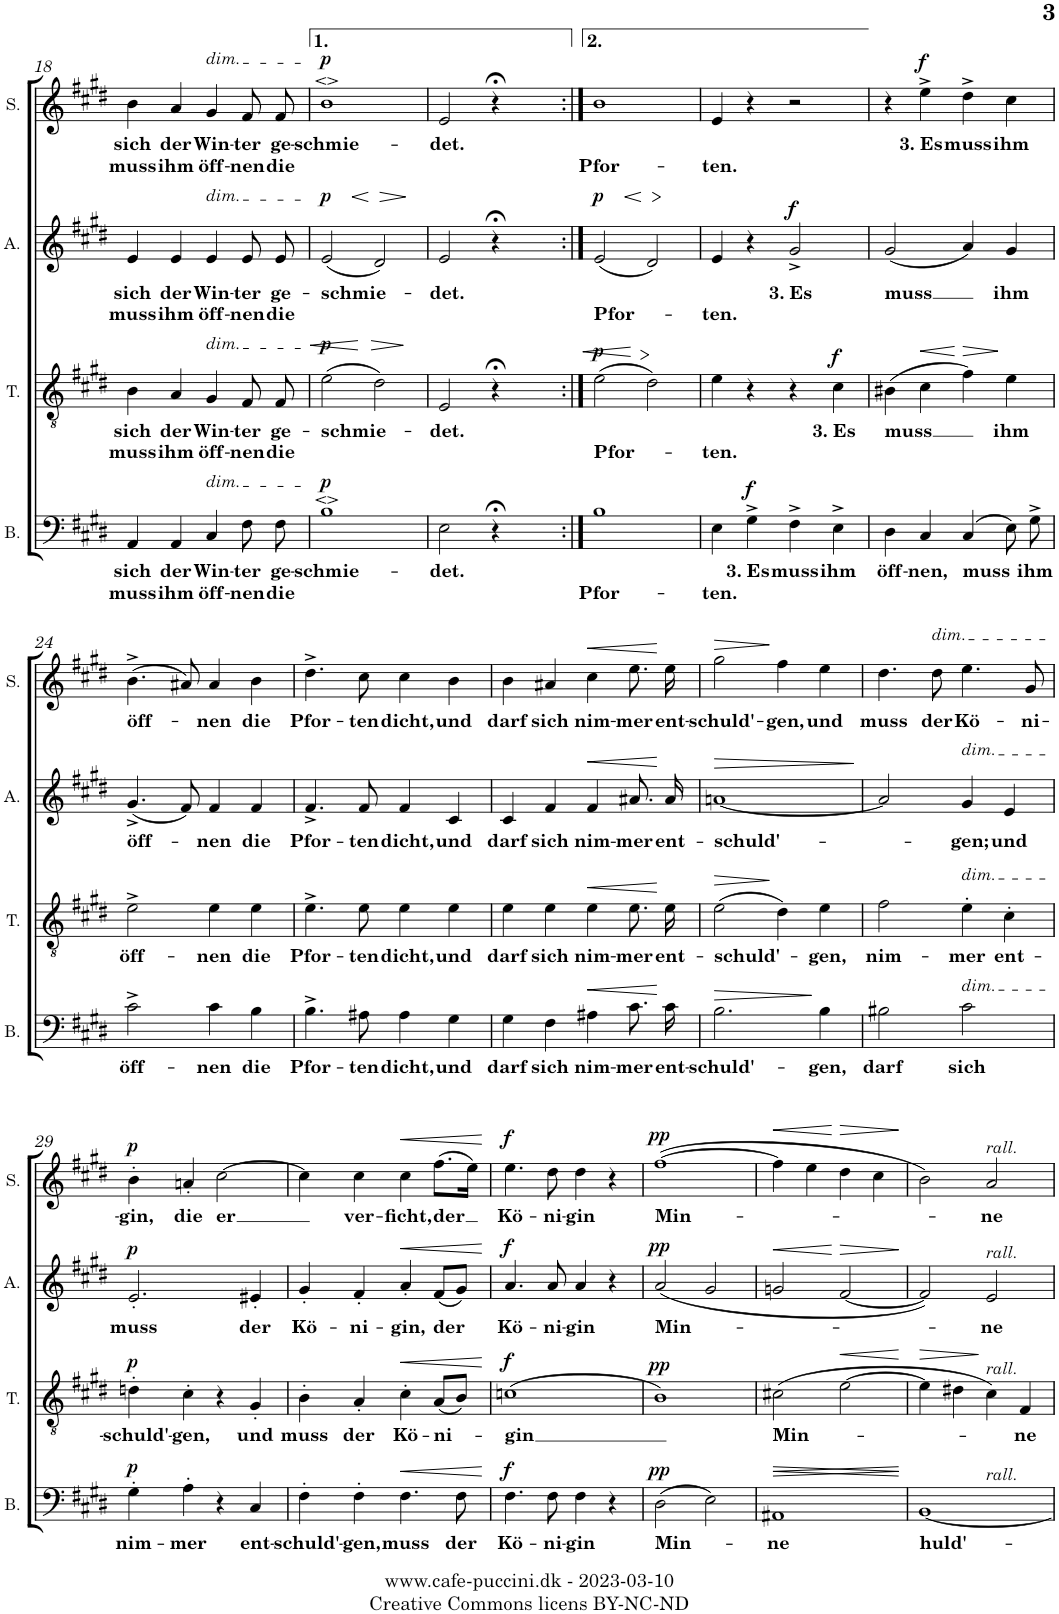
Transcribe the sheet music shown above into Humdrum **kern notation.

**kern	**text	**text	**dynam	**kern	**text	**text	**dynam	**kern	**text	**text	**dynam	**kern	**text	**text	**dynam
*part4	*part4	*part4	*part4	*part3	*part3	*part3	*part3	*part2	*part2	*part2	*part2	*part1	*part1	*part1	*part1
*staff4	*staff4	*staff4	*staff4	*staff3	*staff3	*staff3	*staff3	*staff2	*staff2	*staff2	*staff2	*staff1	*staff1	*staff1	*staff1
*I"Bass	*	*	*	*I"Tenor	*	*	*	*I"Alto	*	*	*	*I"Soprano	*	*	*
*I'B.	*	*	*	*I'T.	*	*	*	*I'A.	*	*	*	*I'S.	*	*	*
!!LO:PB:g=z
*clefF4	*	*	*	*clefGv2	*	*	*	*clefG2	*	*	*	*clefG2	*	*	*
*k[f#c#g#d#]	*	*	*	*k[f#c#g#d#]	*	*	*	*k[f#c#g#d#]	*	*	*	*k[f#c#g#d#]	*	*	*
*M4/4	*	*	*	*M4/4	*	*	*	*M4/4	*	*	*	*M4/4	*	*	*
*met(c)	*	*	*	*met(c)	*	*	*	*met(c)	*	*	*	*met(c)	*	*	*
=18	=18	=18	=18	=18	=18	=18	=18	=18	=18	=18	=18	=18	=18	=18	=18
!	!LO:LY:b	!LO:LY:b	!	!	!LO:LY:b	!LO:LY:b	!	!	!LO:LY:b	!LO:LY:b	!	!	!LO:LY:b	!LO:LY:b	!
4AA/	sich	muss	.	4B\	sich	muss	.	4e/	sich	muss	.	4b\	sich	muss	.
!	!LO:LY:b	!LO:LY:b	!	!	!LO:LY:b	!LO:LY:b	!	!	!LO:LY:b	!LO:LY:b	!	!	!LO:LY:b	!LO:LY:b	!
4AA/	der	ihm	.	4A/	der	ihm	.	4e/	der	ihm	.	4a/	der	ihm	.
!	!	!	!	!	!	!	!	!	!	!	!	!LO:TX:a:i:t=dim.	!	!	!
!	!	!	!	!	!	!	!	!LO:TX:a:i:t=dim.	!	!	!	!	!	!	!
!	!	!	!	!LO:TX:a:i:t=dim.	!	!	!	!	!	!	!	!	!	!	!
!LO:TX:a:i:t=dim.	!	!	!	!	!	!	!	!	!	!	!	!	!	!	!
!	!LO:LY:b	!LO:LY:b	!	!	!LO:LY:b	!LO:LY:b	!	!	!LO:LY:b	!LO:LY:b	!	!	!LO:LY:b	!LO:LY:b	!
4C#/	Win-	öff-	.	4G#/	Win-	öff-	.	4e/	Win-	öff-	.	4g#/	Win-	öff-	.
!	!LO:LY:b	!LO:LY:b	!	!	!LO:LY:b	!LO:LY:b	!	!	!LO:LY:b	!LO:LY:b	!	!	!LO:LY:b	!LO:LY:b	!
8F#\L	-ter	-nen	.	8F#/	-ter	-nen	.	8e/	-ter	-nen	.	8f#/	-ter	-nen	.
!	!LO:LY:b	!LO:LY:b	!	!	!LO:LY:b	!LO:LY:b	!	!	!LO:LY:b	!LO:LY:b	!	!	!LO:LY:b	!LO:LY:b	!
8F#\J	ge-	die	.	8F#/	ge-	die	.	8e/	ge-	die	.	8f#/	ge-	die	.
=19	=19	=19	=19	=19	=19	=19	=19	=19	=19	=19	=19	=19	=19	=19	=19
!	!LO:LY:b	!	!LO:DY:a	!	!LO:LY:b	!	!LO:HP:b	!	!LO:LY:b	!	!LO:HP:b	!	!LO:LY:b	!	!
!	!	!	!	!	!	!	!LO:DY:n=1:a	!	!	!	!LO:DY:n=1:a	!	!	!	!LO:DY:a
1B	-schmie-	.	p	(2e\	-schmie-	.	< p	(2e/	-schmie-	.	< p	1b	-schmie-	.	p
!	!	!	!	!	!	!	!LO:HP:n=1:b	!	!	!	!LO:HP:n=1:b	!	!	!	!
.	.	.	.	2d#\)	.	.	[ >	2d#/)	.	.	[ >	.	.	.	.
.	.	.	.	.	.	.	]	.	.	.	]	.	.	.	.
=20	=20	=20	=20	=20	=20	=20	=20	=20	=20	=20	=20	=20	=20	=20	=20
!	!LO:LY:b	!	!	!	!LO:LY:b	!	!	!	!LO:LY:b	!	!	!	!LO:LY:b	!	!
2E\	-det.	.	.	2E/	-det.	.	.	2e/	-det.	.	.	2e/	-det.	.	.
4r;<	.	.	.	4r;<	.	.	.	4r;<	.	.	.	4r;<	.	.	.
4ryy	.	.	.	4ryy	.	.	.	4ryy	.	.	.	4ryy	.	.	.
=21:|!	=21:|!	=21:|!	=21:|!	=21:|!	=21:|!	=21:|!	=21:|!	=21:|!	=21:|!	=21:|!	=21:|!	=21:|!	=21:|!	=21:|!	=21:|!
!	!	!LO:LY:b	!	!	!	!LO:LY:b	!LO:HP:b	!	!	!	!	!	!	!	!
!	!	!	!	!	!	!	!LO:HP:n=1:b	!	!	!LO:LY:b	!LO:HP:b	!	!	!	!
!	!	!	!	!	!	!	!LO:DY:n=1:a	!	!	!	!LO:HP:n=1:b	!	!	!LO:LY:b	!
!	!	!	!	!	!	!	!	!	!	!	!LO:DY:n=1:a	!	!	!	!
1B	.	Pfor-	.	(2e\	.	Pfor-	< > p	(2e/	.	Pfor-	< > p	1b	.	Pfor-	.
.	.	.	.	2d#\)	.	.	[	2d#/)	.	.	[	.	.	.	.
.	.	.	.	.	.	.	]	.	.	.	]	.	.	.	.
=22	=22	=22	=22	=22	=22	=22	=22	=22	=22	=22	=22	=22	=22	=22	=22
!	!	!LO:LY:b	!	!	!	!LO:LY:b	!	!	!	!LO:LY:b	!	!	!	!LO:LY:b	!
4E\	.	-ten.	.	4e\	.	-ten.	.	4e/	.	-ten.	.	4e/	.	-ten.	.
!	!LO:LY:b	!	!LO:DY:a	!	!	!	!	!	!	!	!	!	!	!	!
4G#^\	3. Es	.	f	4r	.	.	.	4r	.	.	.	4r	.	.	.
!	!LO:LY:b	!	!	!	!	!	!	!	!LO:LY:b	!	!LO:DY:a	!	!	!	!
4F#^\	muss	.	.	4r	.	.	.	2g#^/	3. Es	.	f	2r	.	.	.
!	!LO:LY:b	!	!	!	!LO:LY:b	!	!LO:DY:a	!	!	!	!	!	!	!	!
4E^\	ihm	.	.	4c#\	3. Es	.	f	.	.	.	.	.	.	.	.
=23	=23	=23	=23	=23	=23	=23	=23	=23	=23	=23	=23	=23	=23	=23	=23
!	!LO:LY:b	!	!	!	!LO:LY:b	!	!	!	!LO:LY:b	!	!	!	!	!	!
4D#\	öff-	.	.	(4B#X\	muss	.	.	(2g#/	muss	.	.	4r	.	.	.
!	!LO:LY:b	!	!	!	!	!	!LO:HP:b	!	!	!	!	!	!LO:LY:b	!	!LO:DY:a
4C#/	-nen,	.	.	4c#\	.	.	<	.	.	.	.	4ee^\	3. Es	.	f
!	!LO:LY:b	!	!	!	!	!	!LO:HP:n=1:b	!	!	!	!	!	!LO:LY:b	!	!
(4C#/	muss	.	.	4f#\)	.	.	[ >	4a/)	.	.	.	4dd#^\	muss	.	.
!	!	!	!	!	!LO:LY:b	!	!	!	!LO:LY:b	!	!	!	!LO:LY:b	!	!
8E\L)	.	.	.	4e\	ihm	.	]	4g#/	ihm	.	.	4cc#\	ihm	.	.
!	!LO:LY:b	!	!	!	!	!	!	!	!	!	!	!	!	!	!
8G#^\J	ihm	.	.	.	.	.	.	.	.	.	.	.	.	.	.
!!LO:LB:g=z
=24	=24	=24	=24	=24	=24	=24	=24	=24	=24	=24	=24	=24	=24	=24	=24
!	!LO:LY:b	!	!	!	!LO:LY:b	!	!	!	!LO:LY:b	!	!	!	!LO:LY:b	!	!
2c#^\	öff-	.	.	2e^\	öff-	.	.	(4.g#^/	öff-	.	.	(4.b^\	öff-	.	.
.	.	.	.	.	.	.	.	8f#/)	.	.	.	8a#X/)	.	.	.
!	!LO:LY:b	!	!	!	!LO:LY:b	!	!	!	!LO:LY:b	!	!	!	!LO:LY:b	!	!
4c#\	-nen	.	.	4e\	-nen	.	.	4f#/	-nen	.	.	4a#/	-nen	.	.
!	!LO:LY:b	!	!	!	!LO:LY:b	!	!	!	!LO:LY:b	!	!	!	!LO:LY:b	!	!
4B\	die	.	.	4e\	die	.	.	4f#/	die	.	.	4b\	die	.	.
=25	=25	=25	=25	=25	=25	=25	=25	=25	=25	=25	=25	=25	=25	=25	=25
!	!LO:LY:b	!	!	!	!LO:LY:b	!	!	!	!LO:LY:b	!	!	!	!LO:LY:b	!	!
4.B^\	Pfor-	.	.	4.e^\	Pfor-	.	.	4.f#^/	Pfor-	.	.	4.dd#^\	Pfor-	.	.
!	!LO:LY:b	!	!	!	!LO:LY:b	!	!	!	!LO:LY:b	!	!	!	!LO:LY:b	!	!
8A#X\	-ten	.	.	8e\	-ten	.	.	8f#/	-ten	.	.	8cc#\	-ten	.	.
!	!LO:LY:b	!	!	!	!LO:LY:b	!	!	!	!LO:LY:b	!	!	!	!LO:LY:b	!	!
4A#\	dicht,	.	.	4e\	dicht,	.	.	4f#/	dicht,	.	.	4cc#\	dicht,	.	.
!	!LO:LY:b	!	!	!	!LO:LY:b	!	!	!	!LO:LY:b	!	!	!	!LO:LY:b	!	!
4G#\	und	.	.	4e\	und	.	.	4c#/	und	.	.	4b\	und	.	.
=26	=26	=26	=26	=26	=26	=26	=26	=26	=26	=26	=26	=26	=26	=26	=26
!	!LO:LY:b	!	!	!	!LO:LY:b	!	!	!	!LO:LY:b	!	!	!	!LO:LY:b	!	!
4G#\	darf	.	.	4e\	darf	.	.	4c#/	darf	.	.	4b\	darf	.	.
!	!LO:LY:b	!	!	!	!LO:LY:b	!	!	!	!LO:LY:b	!	!	!	!LO:LY:b	!	!
4F#\	sich	.	.	4e\	sich	.	.	4f#/	sich	.	.	4a#X/	sich	.	.
!	!LO:LY:b	!	!LO:HP:b	!	!LO:LY:b	!	!LO:HP:b	!	!LO:LY:b	!	!LO:HP:b	!	!LO:LY:b	!	!LO:HP:b
4A#X\	nim-	.	<	4e\	nim-	.	<	4f#/	nim-	.	<	4cc#\	nim-	.	<
!	!LO:LY:b	!	!	!	!LO:LY:b	!	!	!	!LO:LY:b	!	!	!	!LO:LY:b	!	!
8.c#\L	-mer	.	.	8.e\	-mer	.	.	8.a#X/	-mer	.	.	8.ee\	-mer	.	.
!	!LO:LY:b	!	!	!	!LO:LY:b	!	!	!	!LO:LY:b	!	!	!	!LO:LY:b	!	!
16c#\Jk	ent-	.	[	16e\	ent-	.	[	16a#/	ent-	.	[	16ee\	ent-	.	[
=27	=27	=27	=27	=27	=27	=27	=27	=27	=27	=27	=27	=27	=27	=27	=27
!	!LO:LY:b	!	!LO:HP:b	!	!LO:LY:b	!	!LO:HP:b	!	!LO:LY:b	!	!LO:HP:b	!	!LO:LY:b	!	!LO:HP:b
2.B\	-schuld'-	.	>	(2e\	-schuld'-	.	>	[1an	-schuld'-	.	>	2gg#\	-schuld'-	.	>
!	!	!	!	!	!	!	!	!	!	!	!	!	!LO:LY:b	!	!
.	.	.	.	4d#\)	.	.	]	.	.	.	.	4ff#\	-gen,	.	]
!	!LO:LY:b	!	!	!	!LO:LY:b	!	!	!	!	!	!	!	!LO:LY:b	!	!
4B\	-gen,	.	]	4e\	-gen,	.	.	.	.	.	.	4ee\	und	.	.
.	.	.	.	.	.	.	.	.	.	.	]	.	.	.	.
=28	=28	=28	=28	=28	=28	=28	=28	=28	=28	=28	=28	=28	=28	=28	=28
!	!LO:LY:b	!	!	!	!LO:LY:b	!	!	!	!	!	!	!	!LO:LY:b	!	!
2B#X\	darf	.	.	2f#\	nim-	.	.	2a/]	.	.	.	4.dd#\	muss	.	.
!	!	!	!	!	!	!	!	!	!	!	!	!LO:TX:a:i:t=dim.	!	!	!
!	!	!	!	!	!	!	!	!	!	!	!	!	!LO:LY:b	!	!
.	.	.	.	.	.	.	.	.	.	.	.	8dd#\	der	.	.
!	!	!	!	!	!	!	!	!LO:TX:a:i:t=dim.	!	!	!	!	!	!	!
!	!	!	!	!LO:TX:a:i:t=dim.	!	!	!	!	!	!	!	!	!	!	!
!LO:TX:a:i:t=dim.	!	!	!	!	!	!	!	!	!	!	!	!	!	!	!
!	!LO:LY:b	!	!	!	!LO:LY:b	!	!	!	!LO:LY:b	!	!	!	!LO:LY:b	!	!
2c#\	sich	.	.	4e'\	-mer	.	.	4g#/	-gen;	.	.	4.ee\	Kö-	.	.
!	!	!	!	!	!LO:LY:b	!	!	!	!LO:LY:b	!	!	!	!	!	!
.	.	.	.	4c#'\	ent-	.	.	4e/	und	.	.	.	.	.	.
!	!	!	!	!	!	!	!	!	!	!	!	!	!LO:LY:b	!	!
.	.	.	.	.	.	.	.	.	.	.	.	8g#/	-ni-	.	.
!!LO:LB:g=z
=29	=29	=29	=29	=29	=29	=29	=29	=29	=29	=29	=29	=29	=29	=29	=29
!	!LO:LY:b	!	!LO:DY:a	!	!LO:LY:b	!	!LO:DY:a	!	!LO:LY:b	!	!LO:DY:a	!	!LO:LY:b	!	!LO:DY:a
4G#'\	nim-	.	p	4dn'\	-schuld'-	.	p	2.e'/	muss	.	p	4b'\	-gin,	.	p
!	!LO:LY:b	!	!	!	!LO:LY:b	!	!	!	!	!	!	!	!LO:LY:b	!	!
4A'\	-mer	.	.	4c#'\	-gen,	.	.	.	.	.	.	4an'/	die	.	.
!	!	!	!	!	!	!	!	!	!	!	!	!	!LO:LY:b	!	!
4r	.	.	.	4r	.	.	.	.	.	.	.	[2cc#\	er	.	.
!	!LO:LY:b	!	!	!	!LO:LY:b	!	!	!	!LO:LY:b	!	!	!	!	!	!
4C#/	ent-	.	.	4G#'/	und	.	.	4e#X'/	der	.	.	.	.	.	.
=30	=30	=30	=30	=30	=30	=30	=30	=30	=30	=30	=30	=30	=30	=30	=30
!	!LO:LY:b	!	!	!	!LO:LY:b	!	!	!	!LO:LY:b	!	!	!	!	!	!
4F#'\	-schuld'-	.	.	4B'\	muss	.	.	4g#'/	Kö-	.	.	4cc#\]	.	.	.
!	!LO:LY:b	!	!	!	!LO:LY:b	!	!	!	!LO:LY:b	!	!	!	!LO:LY:b	!	!
4F#'\	-gen,	.	.	4A'/	der	.	.	4f#'/	-ni-	.	.	4cc#\	ver-	.	.
!	!LO:LY:b	!	!LO:HP:b	!	!LO:LY:b	!	!LO:HP:b	!	!LO:LY:b	!	!LO:HP:b	!	!LO:LY:b	!	!LO:HP:b
4.F#\	muss	.	<	4c#'\	Kö-	.	<	4a'/	-gin,	.	<	4cc#\	-ficht,	.	<
!	!	!	!	!	!LO:LY:b	!	!	!	!LO:LY:b	!	!	!	!LO:LY:b	!	!
.	.	.	.	(8A/L	-ni-	.	.	(8f#/L	der	.	.	(8.ff#\L	der	.	.
!	!LO:LY:b	!	!	!	!	!	!	!	!	!	!	!	!	!	!
8F#\	der	.	.	8B/J)	.	.	.	8g#/J)	.	.	.	.	.	.	.
.	.	.	.	.	.	.	.	.	.	.	.	16ee\Jk)	.	.	.
.	.	.	[	.	.	.	[	.	.	.	[	.	.	.	[
=31	=31	=31	=31	=31	=31	=31	=31	=31	=31	=31	=31	=31	=31	=31	=31
!	!LO:LY:b	!	!LO:DY:a	!	!LO:LY:b	!	!LO:DY:a	!	!LO:LY:b	!	!LO:DY:a	!	!LO:LY:b	!	!LO:DY:a
4.F#\	Kö-	.	f	(1cn	-gin	.	f	4.a/	Kö-	.	f	4.ee\	Kö-	.	f
!	!LO:LY:b	!	!	!	!	!	!	!	!LO:LY:b	!	!	!	!LO:LY:b	!	!
8F#\	-ni-	.	.	.	.	.	.	8a/	-ni-	.	.	8dd#\	-ni-	.	.
!	!LO:LY:b	!	!	!	!	!	!	!	!LO:LY:b	!	!	!	!LO:LY:b	!	!
4F#\	-gin	.	.	.	.	.	.	4a/	-gin	.	.	4dd#\	-gin	.	.
4r	.	.	.	.	.	.	.	4r	.	.	.	4r	.	.	.
=32	=32	=32	=32	=32	=32	=32	=32	=32	=32	=32	=32	=32	=32	=32	=32
!	!LO:LY:b	!	!LO:DY:a	!	!	!	!LO:DY:a	!	!LO:LY:b	!	!LO:DY:a	!	!LO:LY:b	!	!LO:DY:a
(2D#\	Min-	.	pp	1B)	.	.	pp	(2a/	Min-	.	pp	([1ff#	Min-	.	pp
2E\)	.	.	.	.	.	.	.	2g#/	.	.	.	.	.	.	.
=33	=33	=33	=33	=33	=33	=33	=33	=33	=33	=33	=33	=33	=33	=33	=33
!	!LO:LY:b	!	!LO:HP:b	!	!	!	!	!	!	!	!	!	!	!	!
!	!	!	!LO:HP:n=1:b	!	!LO:LY:b	!	!	!	!	!	!LO:HP:b	!	!	!	!LO:HP:b
1AA#X	-ne	.	< >	(2c#X\	Min-	.	.	2gn/	.	.	<	4ff#\]	.	.	<
.	.	.	.	.	.	.	.	.	.	.	.	4ee\	.	.	.
!	!	!	!	!	!	!	!LO:HP:b	!	!	!	!LO:HP:n=1:b	!	!	!	!LO:HP:n=1:b
.	.	.	.	[2e\	.	.	<	[2f#/	.	.	[ >	4dd#\	.	.	[ >
.	.	.	.	.	.	.	.	.	.	.	.	4cc#\	.	.	.
.	.	.	[	.	.	.	[	.	.	.	]	.	.	.	]
=34	=34	=34	=34	=34	=34	=34	=34	=34	=34	=34	=34	=34	=34	=34	=34
!	!LO:LY:b	!	!	!	!	!	!LO:HP:b	!	!	!	!	!	!	!	!
*^	*	*	*	*	*	*	*	*	*	*	*	*	*	*	*
[1BB	2ryy	huld'-	.	.	4e\]	.	.	>	2f#/])	.	.	.	2b\)	.	.	.
.	.	.	.	.	4d#X\	.	.	.	.	.	.	.	.	.	.	.
!	!	!	!	!	!	!	!	!	!	!	!	!	!LO:TX:a:i:t=rall.	!	!	!
!	!	!	!	!	!	!	!	!	!LO:TX:a:i:t=rall.	!	!	!	!	!	!	!
!	!	!	!	!	!LO:TX:a:i:t=rall.	!	!	!	!	!	!	!	!	!	!	!
!	!LO:TX:a:i:t=rall.	!	!	!	!	!	!	!	!	!	!	!	!	!	!	!
!	!	!	!	!	!	!	!	!	!	!LO:LY:b	!	!	!	!LO:LY:b	!	!
.	2ryy	.	.	.	4c#\)	.	.	]	2e/	-ne	.	.	2a/	-ne	.	.
!	!	!	!	!	!	!LO:LY:b	!	!	!	!	!	!	!	!	!	!
.	.	.	.	.	4F#/	-ne	.	.	.	.	.	.	.	.	.	.
.	.	.	.	]	.	.	.	.	.	.	.	.	.	.	.	.
*v	*v	*	*	*	*	*	*	*	*	*	*	*	*	*	*	*
=	=	=	=	=	=	=	=	=	=	=	=	=	=	=	=
*-	*-	*-	*-	*-	*-	*-	*-	*-	*-	*-	*-	*-	*-	*-	*-
